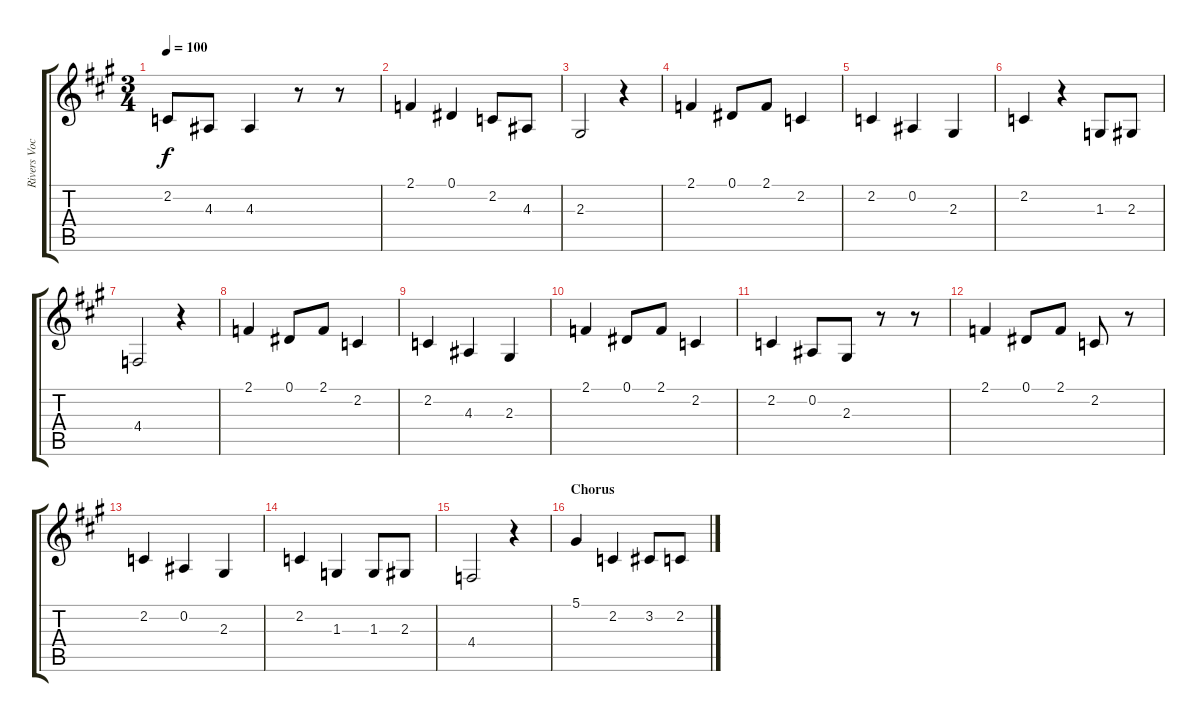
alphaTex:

\track ("Rivers Vocals" "Rivers Voc") {instrument baritonesax}
\staff {score tabs}
\tuning (Eb4 Bb3 Gb3 Db3 Ab2 Eb2) {hide}
\ts (3 4)
\tempo 100
\clef g2
\ks a
2.2.8{dy f} 4.3.8 4.3.4 r.8 r.8 |
2.1.4 0.1.4 2.2.8 4.3.8 |
2.3.2 r.4 |
2.1.4 0.1.8 2.1.8 2.2.4 |
2.2.4 0.2.4 2.3.4 |
2.2.4 r.4 1.3.8 2.3.8 |
4.4.2 r.4 |
2.1.4 0.1.8 2.1.8 2.2.4 |
2.2.4 4.3.4 2.3.4 |
2.1.4 0.1.8 2.1.8 2.2.4 |
2.2.4 0.2.8 2.3.8 r.8 r.8 |
2.1.4 0.1.8 2.1.8 2.2.8 r.8 |
2.2.4 0.2.4 2.3.4 |
2.2.4 1.3.4 1.3.8 2.3.8 |
4.4.2 r.4 |
\section ("" "Chorus")
5.1.4 2.2.4 3.2.8 2.2.8
